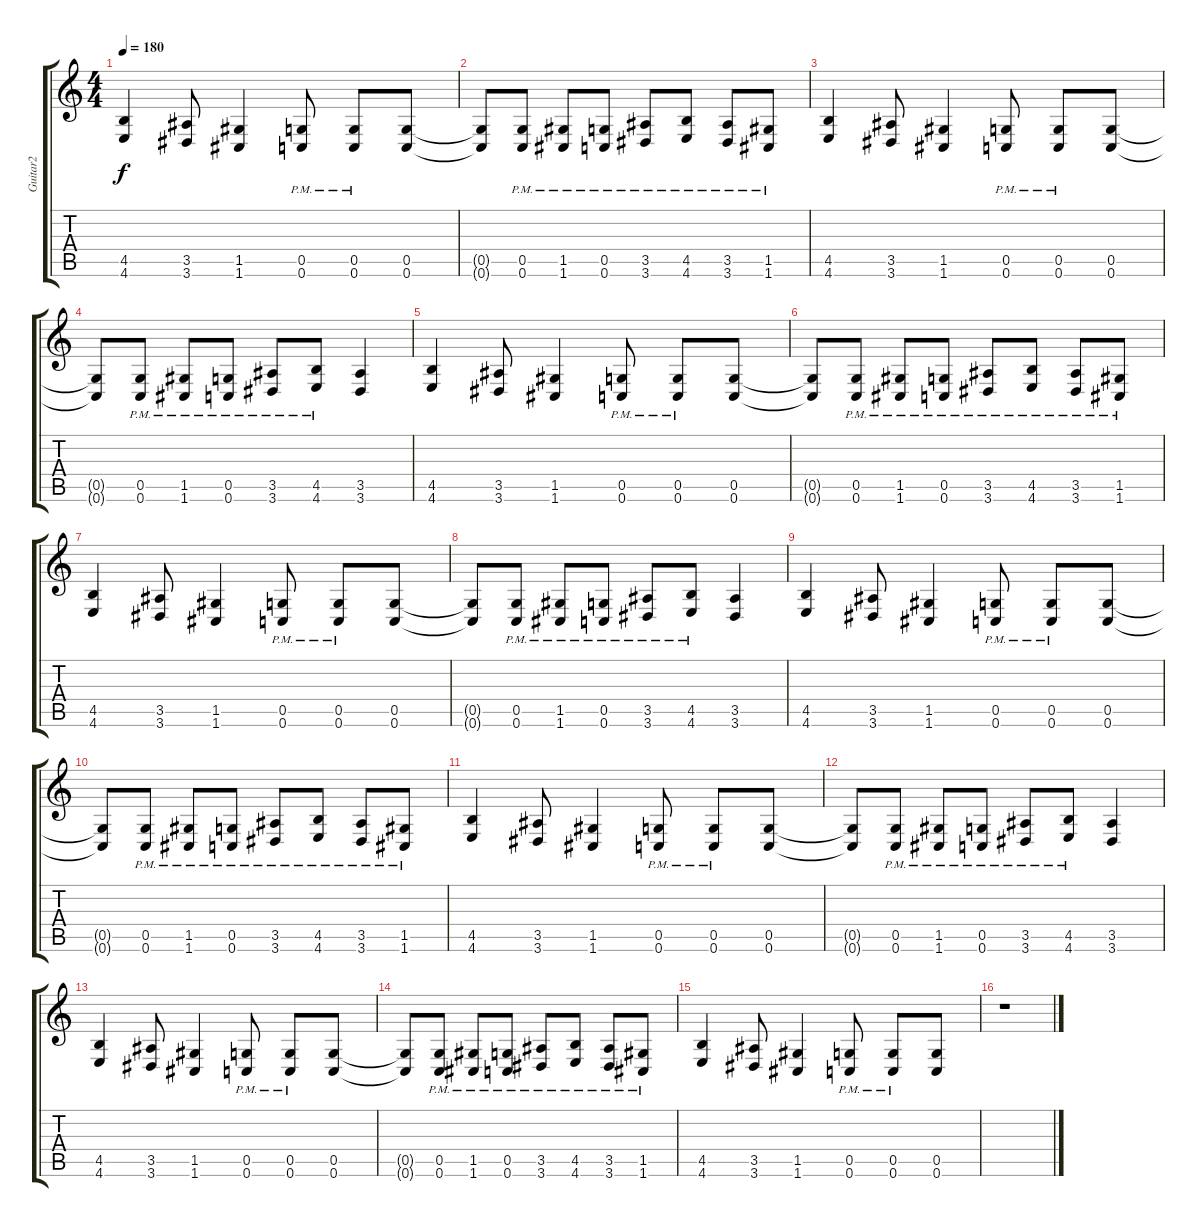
\track ("Guitar2" "Guitar2") {instrument distortionguitar}
\staff {score tabs}
\tuning (D4 A3 F3 C3 G2 C2) {hide}
\ts (4 4)
\tempo 180
\clef g2
\ks c
(4.5 4.6).4{dy f} (3.5 3.6).8 (1.5 1.6).4 (0.5{pm} 0.6{pm}).8 (0.5{pm} 0.6{pm}).8 (0.5 0.6).8 |
(0.5{t} 0.6{t}).8 (0.5{pm} 0.6{pm}).8 (1.5{pm} 1.6{pm}).8 (0.5{pm} 0.6{pm}).8 (3.5{pm} 3.6{pm}).8 (4.5{pm} 4.6{pm}).8 (3.5{pm} 3.6{pm}).8 (1.5{pm} 1.6{pm}).8 |
(4.5 4.6).4 (3.5 3.6).8 (1.5 1.6).4 (0.5{pm} 0.6{pm}).8 (0.5{pm} 0.6{pm}).8 (0.5 0.6).8 |
(0.5{t} 0.6{t}).8 (0.5{pm} 0.6{pm}).8 (1.5{pm} 1.6{pm}).8 (0.5{pm} 0.6{pm}).8 (3.5{pm} 3.6{pm}).8 (4.5{pm} 4.6{pm}).8 (3.5 3.6).4 |
(4.5 4.6).4 (3.5 3.6).8 (1.5 1.6).4 (0.5{pm} 0.6{pm}).8 (0.5{pm} 0.6{pm}).8 (0.5 0.6).8 |
(0.5{t} 0.6{t}).8 (0.5{pm} 0.6{pm}).8 (1.5{pm} 1.6{pm}).8 (0.5{pm} 0.6{pm}).8 (3.5{pm} 3.6{pm}).8 (4.5{pm} 4.6{pm}).8 (3.5{pm} 3.6{pm}).8 (1.5{pm} 1.6{pm}).8 |
(4.5 4.6).4 (3.5 3.6).8 (1.5 1.6).4 (0.5{pm} 0.6{pm}).8 (0.5{pm} 0.6{pm}).8 (0.5 0.6).8 |
(0.5{t} 0.6{t}).8 (0.5{pm} 0.6{pm}).8 (1.5{pm} 1.6{pm}).8 (0.5{pm} 0.6{pm}).8 (3.5{pm} 3.6{pm}).8 (4.5{pm} 4.6{pm}).8 (3.5 3.6).4 |
(4.5 4.6).4 (3.5 3.6).8 (1.5 1.6).4 (0.5{pm} 0.6{pm}).8 (0.5{pm} 0.6{pm}).8 (0.5 0.6).8 |
(0.5{t} 0.6{t}).8 (0.5{pm} 0.6{pm}).8 (1.5{pm} 1.6{pm}).8 (0.5{pm} 0.6{pm}).8 (3.5{pm} 3.6{pm}).8 (4.5{pm} 4.6{pm}).8 (3.5{pm} 3.6{pm}).8 (1.5{pm} 1.6{pm}).8 |
(4.5 4.6).4 (3.5 3.6).8 (1.5 1.6).4 (0.5{pm} 0.6{pm}).8 (0.5{pm} 0.6{pm}).8 (0.5 0.6).8 |
(0.5{t} 0.6{t}).8 (0.5{pm} 0.6{pm}).8 (1.5{pm} 1.6{pm}).8 (0.5{pm} 0.6{pm}).8 (3.5{pm} 3.6{pm}).8 (4.5{pm} 4.6{pm}).8 (3.5 3.6).4 |
(4.5 4.6).4 (3.5 3.6).8 (1.5 1.6).4 (0.5{pm} 0.6{pm}).8 (0.5{pm} 0.6{pm}).8 (0.5 0.6).8 |
(0.5{t} 0.6{t}).8 (0.5{pm} 0.6{pm}).8 (1.5{pm} 1.6{pm}).8 (0.5{pm} 0.6{pm}).8 (3.5{pm} 3.6{pm}).8 (4.5{pm} 4.6{pm}).8 (3.5{pm} 3.6{pm}).8 (1.5{pm} 1.6{pm}).8 |
(4.5 4.6).4 (3.5 3.6).8 (1.5 1.6).4 (0.5{pm} 0.6{pm}).8 (0.5{pm} 0.6{pm}).8 (0.5 0.6).8 |
r.1
